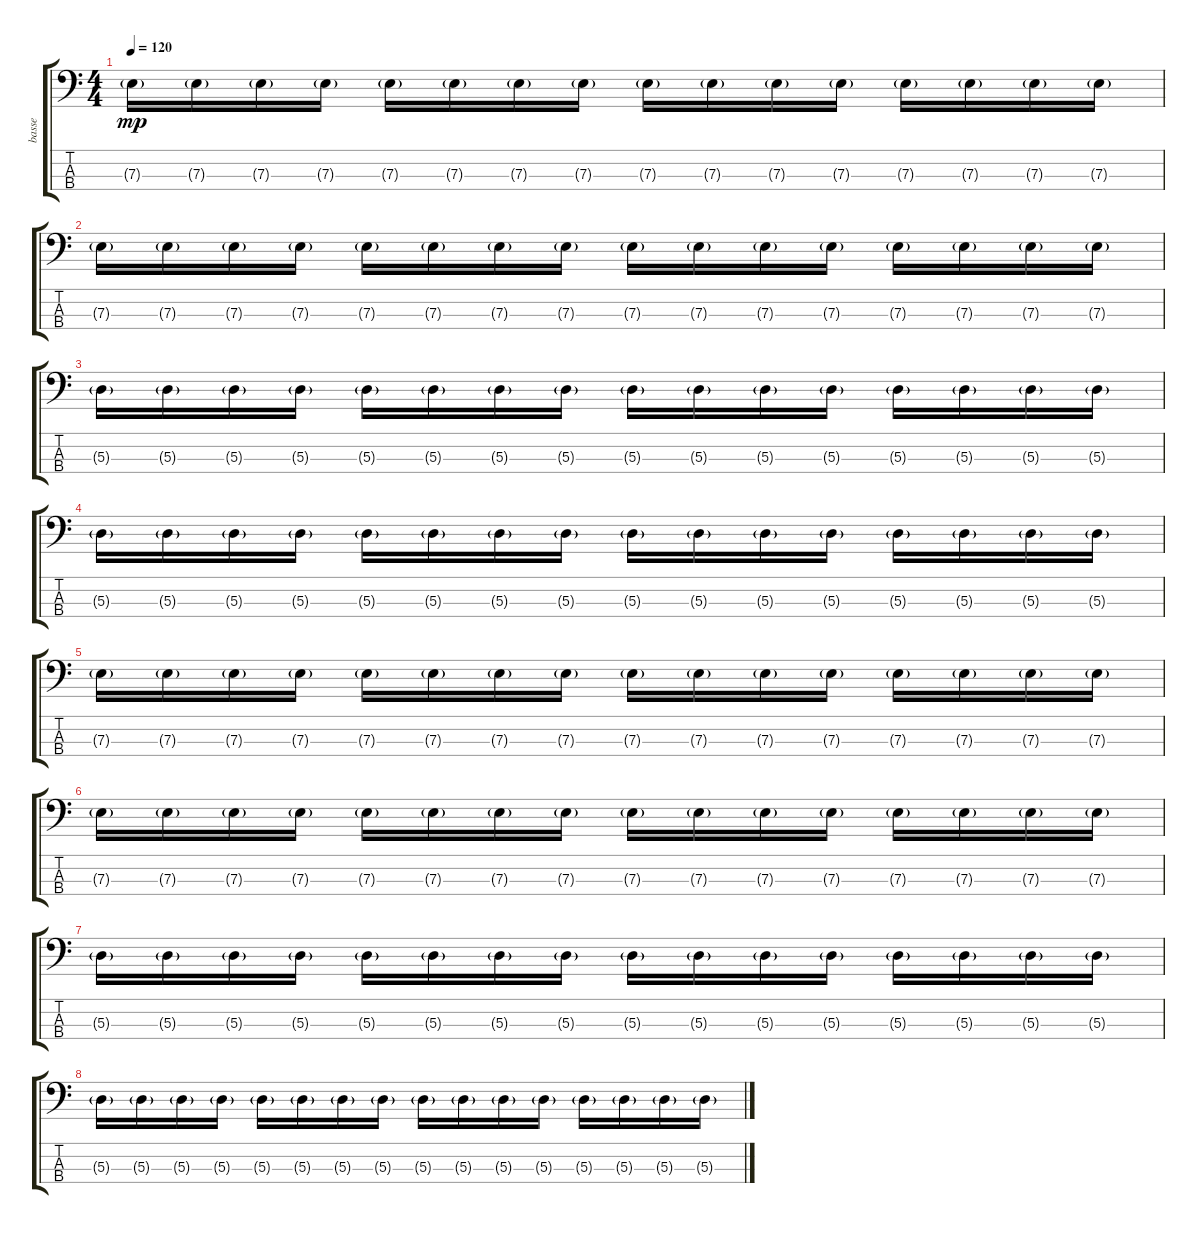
\track ("basse" "basse") {instrument electricbassfinger}
\staff {score tabs}
\tuning (G2 D2 A1 D1) {hide}
\ts (4 4)
\tempo 120
\clef f4
\ks c
7.3{g}.16{dy mp} 7.3{g}.16 7.3{g}.16 7.3{g}.16 7.3{g}.16 7.3{g}.16 7.3{g}.16 7.3{g}.16 7.3{g}.16 7.3{g}.16 7.3{g}.16 7.3{g}.16 7.3{g}.16 7.3{g}.16 7.3{g}.16 7.3{g}.16 |
7.3{g}.16 7.3{g}.16 7.3{g}.16 7.3{g}.16 7.3{g}.16 7.3{g}.16 7.3{g}.16 7.3{g}.16 7.3{g}.16 7.3{g}.16 7.3{g}.16 7.3{g}.16 7.3{g}.16 7.3{g}.16 7.3{g}.16 7.3{g}.16 |
5.3{g}.16 5.3{g}.16 5.3{g}.16 5.3{g}.16 5.3{g}.16 5.3{g}.16 5.3{g}.16 5.3{g}.16 5.3{g}.16 5.3{g}.16 5.3{g}.16 5.3{g}.16 5.3{g}.16 5.3{g}.16 5.3{g}.16 5.3{g}.16 |
5.3{g}.16 5.3{g}.16 5.3{g}.16 5.3{g}.16 5.3{g}.16 5.3{g}.16 5.3{g}.16 5.3{g}.16 5.3{g}.16 5.3{g}.16 5.3{g}.16 5.3{g}.16 5.3{g}.16 5.3{g}.16 5.3{g}.16 5.3{g}.16 |
7.3{g}.16 7.3{g}.16 7.3{g}.16 7.3{g}.16 7.3{g}.16 7.3{g}.16 7.3{g}.16 7.3{g}.16 7.3{g}.16 7.3{g}.16 7.3{g}.16 7.3{g}.16 7.3{g}.16 7.3{g}.16 7.3{g}.16 7.3{g}.16 |
7.3{g}.16 7.3{g}.16 7.3{g}.16 7.3{g}.16 7.3{g}.16 7.3{g}.16 7.3{g}.16 7.3{g}.16 7.3{g}.16 7.3{g}.16 7.3{g}.16 7.3{g}.16 7.3{g}.16 7.3{g}.16 7.3{g}.16 7.3{g}.16 |
5.3{g}.16 5.3{g}.16 5.3{g}.16 5.3{g}.16 5.3{g}.16 5.3{g}.16 5.3{g}.16 5.3{g}.16 5.3{g}.16 5.3{g}.16 5.3{g}.16 5.3{g}.16 5.3{g}.16 5.3{g}.16 5.3{g}.16 5.3{g}.16 |
5.3{g}.16 5.3{g}.16 5.3{g}.16 5.3{g}.16 5.3{g}.16 5.3{g}.16 5.3{g}.16 5.3{g}.16 5.3{g}.16 5.3{g}.16 5.3{g}.16 5.3{g}.16 5.3{g}.16 5.3{g}.16 5.3{g}.16 5.3{g}.16
